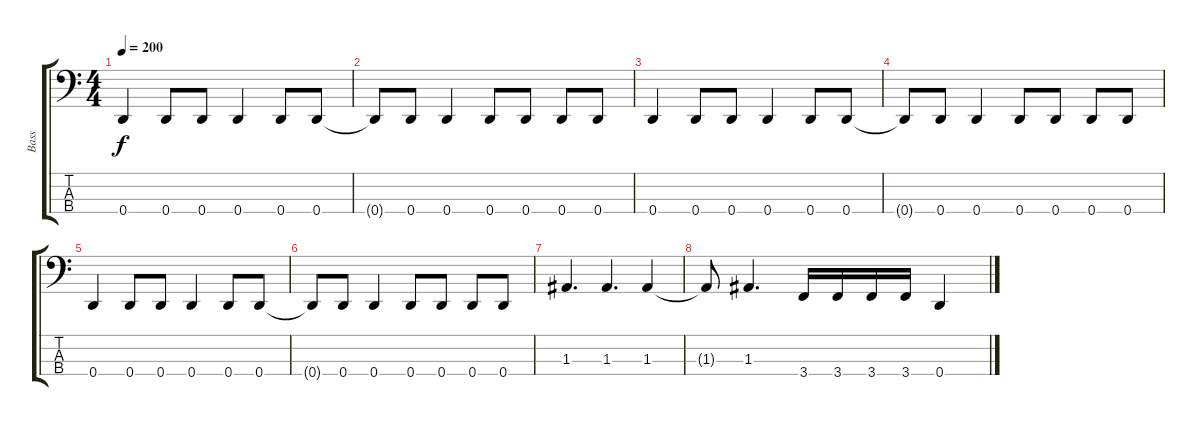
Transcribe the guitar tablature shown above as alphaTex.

\track ("Bass" "Bass") {instrument electricbassfinger}
\staff {score tabs}
\tuning (G2 D2 A1 D1) {hide}
\ts (4 4)
\tempo 200
\clef f4
\ks c
0.4.4{dy f} 0.4.8 0.4.8 0.4.4 0.4.8 0.4.8 |
0.4{t}.8 0.4.8 0.4.4 0.4.8 0.4.8 0.4.8 0.4.8 |
0.4.4 0.4.8 0.4.8 0.4.4 0.4.8 0.4.8 |
0.4{t}.8 0.4.8 0.4.4 0.4.8 0.4.8 0.4.8 0.4.8 |
0.4.4 0.4.8 0.4.8 0.4.4 0.4.8 0.4.8 |
0.4{t}.8 0.4.8 0.4.4 0.4.8 0.4.8 0.4.8 0.4.8 |
1.3.4{d} 1.3.4{d} 1.3.4 |
1.3{t}.8 1.3.4{d} 3.4.16 3.4.16 3.4.16 3.4.16 0.4.4
